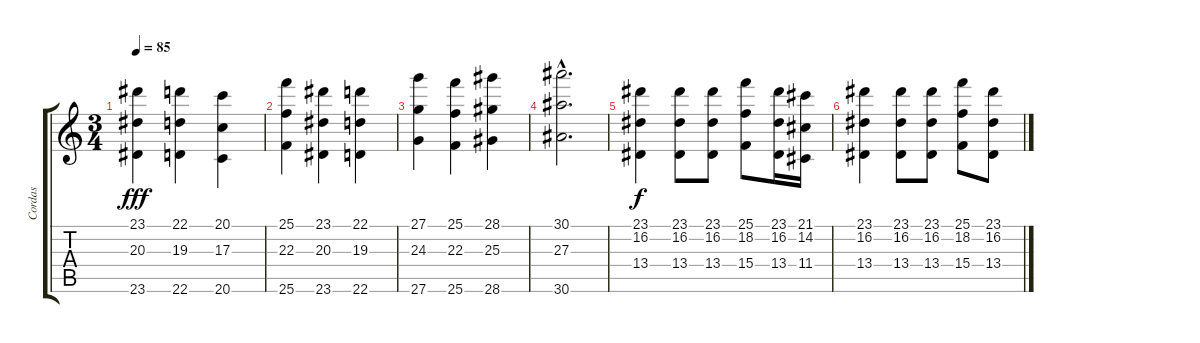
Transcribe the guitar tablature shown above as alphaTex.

\track ("Cordas" "Cordas") {instrument stringensemble1}
\staff {score tabs}
\tuning (E4 B3 G3 D3 A2 E2) {hide}
\ts (3 4)
\tempo 85
\clef g2
\ks c
(23.1 20.3 23.6).4{dy fff} (22.1 19.3 22.6).4 (20.1 17.3 20.6).4 |
(25.1 22.3 25.6).4 (23.1 20.3 23.6).4 (22.1 19.3 22.6).4 |
(27.1 24.3 27.6).4 (25.1 22.3 25.6).4 (28.1 25.3 28.6).4 |
(30.1{hac} 27.3{hac} 30.6{hac}).2{d} |
(23.1 16.2 13.4).4{dy f} (23.1 16.2 13.4).8 (23.1 16.2 13.4).8 (25.1 18.2 15.4).8 (23.1 16.2 13.4).16 (21.1 14.2 11.4).16 |
(23.1 16.2 13.4).4 (23.1 16.2 13.4).8 (23.1 16.2 13.4).8 (25.1 18.2 15.4).8 (23.1 16.2 13.4).8
